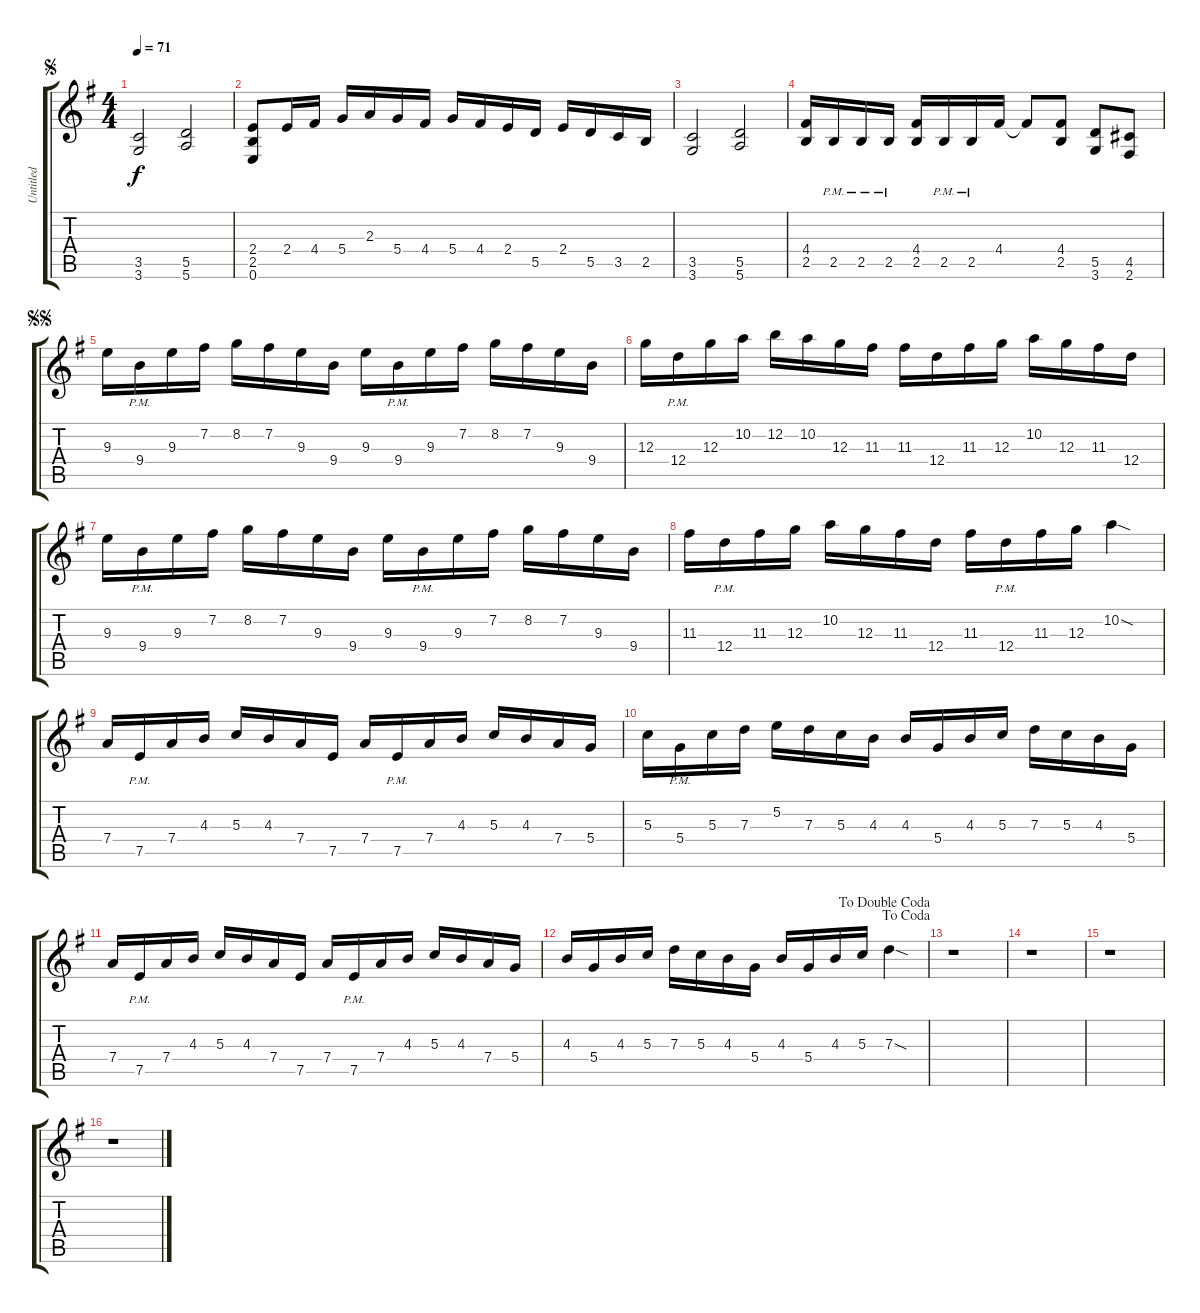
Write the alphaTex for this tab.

\track ("Untitled" "Untitled") {instrument distortionguitar}
\staff {score tabs}
\tuning (E4 B3 G3 D3 A2 E2) {hide}
\ts (4 4)
\jump segno
\tempo 71
\clef g2
\ks g
(3.5 3.6).2{dy f} (5.5 5.6).2 |
(2.4 2.5 0.6).8 2.4.16 4.4.16 5.4.16 2.3.16 5.4.16 4.4.16 5.4.16 4.4.16 2.4.16 5.5.16 2.4.16 5.5.16 3.5.16 2.5.16 |
(3.5 3.6).2 (5.5 5.6).2 |
(4.4 2.5).16 2.5{pm}.16 2.5{pm}.16 2.5{pm}.16 (4.4 2.5).16 2.5{pm}.16 2.5{pm}.16 4.4.16 4.4{t}.8 (4.4 2.5).8 (5.5 3.6).8 (4.5 2.6).8 |
\jump segnosegno
9.3.16 9.4{pm}.16 9.3.16 7.2.16 8.2.16 7.2.16 9.3.16 9.4.16 9.3.16 9.4{pm}.16 9.3.16 7.2.16 8.2.16 7.2.16 9.3.16 9.4.16 |
12.3.16 12.4{pm}.16 12.3.16 10.2.16 12.2.16 10.2.16 12.3.16 11.3.16 11.3.16 12.4.16 11.3.16 12.3.16 10.2.16 12.3.16 11.3.16 12.4.16 |
9.3.16 9.4{pm}.16 9.3.16 7.2.16 8.2.16 7.2.16 9.3.16 9.4.16 9.3.16 9.4{pm}.16 9.3.16 7.2.16 8.2.16 7.2.16 9.3.16 9.4.16 |
11.3.16 12.4{pm}.16 11.3.16 12.3.16 10.2.16 12.3.16 11.3.16 12.4.16 11.3.16 12.4{pm}.16 11.3.16 12.3.16 10.2{sod}.4 |
7.4.16 7.5{pm}.16 7.4.16 4.3.16 5.3.16 4.3.16 7.4.16 7.5.16 7.4.16 7.5{pm}.16 7.4.16 4.3.16 5.3.16 4.3.16 7.4.16 5.4.16 |
5.3.16 5.4{pm}.16 5.3.16 7.3.16 5.2.16 7.3.16 5.3.16 4.3.16 4.3.16 5.4.16 4.3.16 5.3.16 7.3.16 5.3.16 4.3.16 5.4.16 |
7.4.16 7.5{pm}.16 7.4.16 4.3.16 5.3.16 4.3.16 7.4.16 7.5.16 7.4.16 7.5{pm}.16 7.4.16 4.3.16 5.3.16 4.3.16 7.4.16 5.4.16 |
\jump dacoda
\jump dadoublecoda
4.3.16 5.4.16 4.3.16 5.3.16 7.3.16 5.3.16 4.3.16 5.4.16 4.3.16 5.4.16 4.3.16 5.3.16 7.3{sod}.4 |
r.1 |
r.1 |
r.1 |
r.1
